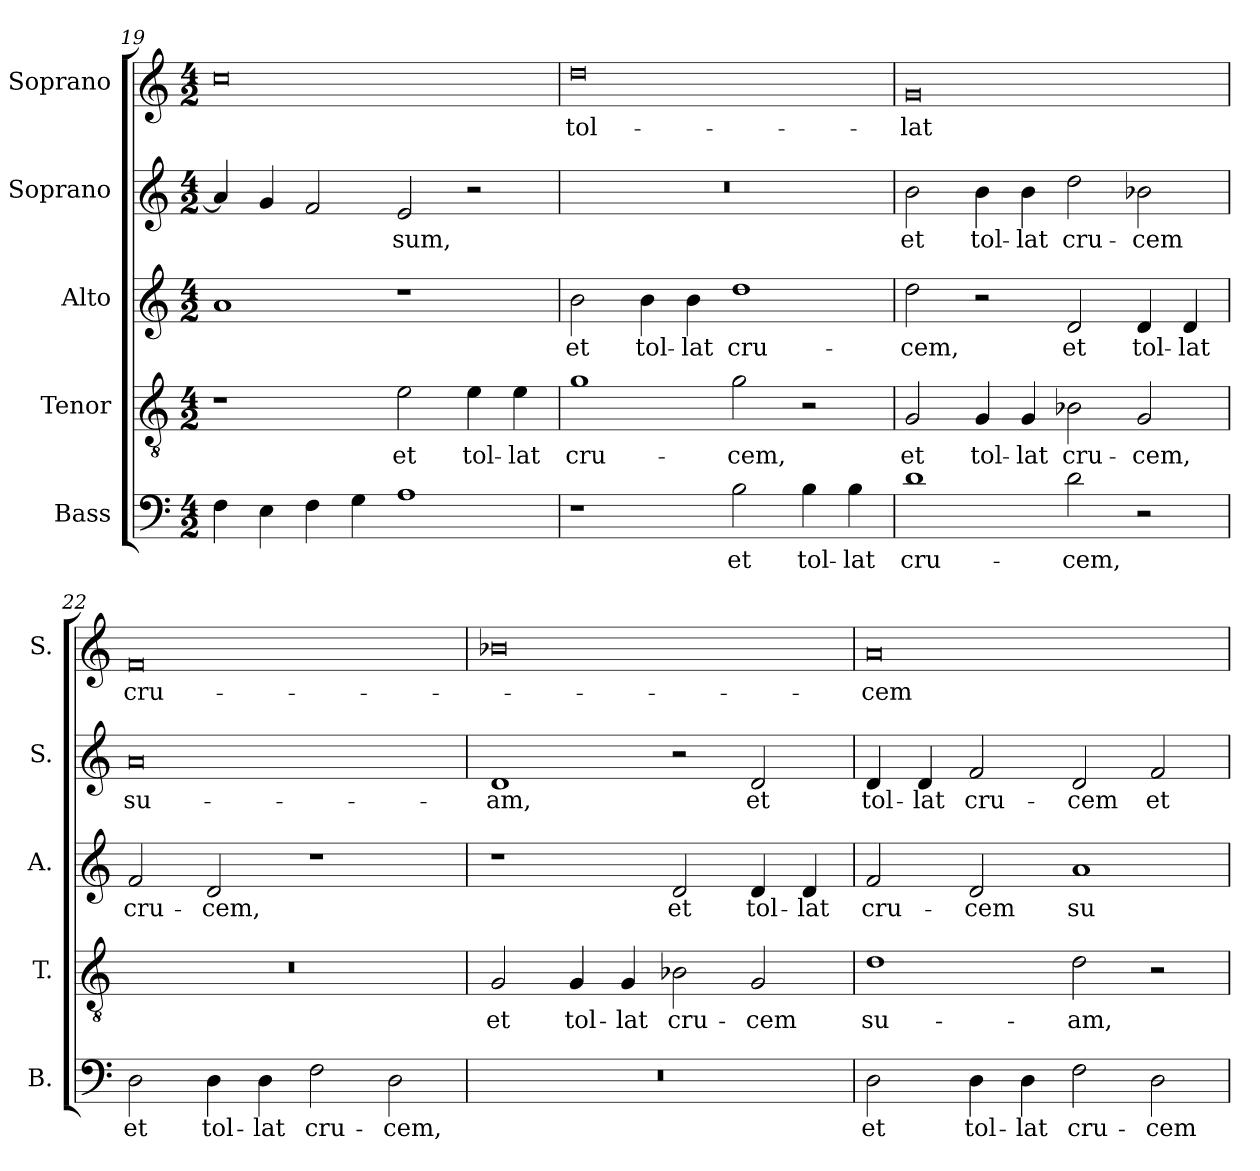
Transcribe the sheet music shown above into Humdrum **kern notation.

**kern	**text	**kern	**text	**kern	**text	**kern	**text	**kern	**text
*part5	*part5	*part4	*part4	*part3	*part3	*part2	*part2	*part1	*part1
*staff5	*staff5	*staff4	*staff4	*staff3	*staff3	*staff2	*staff2	*staff1	*staff1
*I"Bass	*	*I"Tenor	*	*I"Alto	*	*I"Soprano	*	*I"Soprano	*
*I'B.	*	*I'T.	*	*I'A.	*	*I'S.	*	*I'S.	*
*clefF4	*	*clefGv2	*	*clefG2	*	*clefG2	*	*clefG2	*
*	*	*ITrd7c12	*	*	*	*	*	*	*
*k[]	*	*k[]	*	*k[]	*	*k[]	*	*k[]	*
*C:	*	*C:	*	*C:	*	*C:	*	*C:	*
*M4/2	*	*M4/2	*	*M4/2	*	*M4/2	*	*M4/2	*
=19	=19	=19	=19	=19	=19	=19	=19	=19	=19
4Fi\	.	1r	.	1ai	.	4ai/]	.	0cci	.
4Ei\	.	.	.	.	.	4gi/	.	.	.
4Fi\	.	.	.	.	.	2fi/	.	.	.
4Gi\	.	.	.	.	.	.	.	.	.
!	!	!	!LO:LY:b:color=#000000	!	!	!	!	!	!
!	!	!	!	!	!	!	!LO:LY:b:color=#000000	!	!
1Ai	.	2Ei\	et	1r	.	2ei/	-sum,	.	.
!	!	!	!LO:LY:b:color=#000000	!	!	!	!	!	!
.	.	4Ei\	tol-	.	.	2r	.	.	.
!	!	!	!LO:LY:b:color=#000000	!	!	!	!	!	!
.	.	4Ei\	-lat	.	.	.	.	.	.
=20	=20	=20	=20	=20	=20	=20	=20	=20	=20
!	!	!	!LO:LY:b:color=#000000	!	!	!	!	!	!
!	!	!	!	!	!LO:LY:b:color=#000000	!LO:N:vis=1	!	!	!
!	!	!	!	!	!	!	!	!	!LO:LY:b:color=#000000
1r	.	1Gi	cru-	2bi\	et	0r	.	0ddi	tol-
!	!	!	!	!	!LO:LY:b:color=#000000	!	!	!	!
.	.	.	.	4bi\	tol-	.	.	.	.
!	!	!	!	!	!LO:LY:b:color=#000000	!	!	!	!
.	.	.	.	4bi\	-lat	.	.	.	.
!	!LO:LY:b:color=#000000	!	!	!	!	!	!	!	!
!	!	!	!LO:LY:b:color=#000000	!	!	!	!	!	!
!	!	!	!	!	!LO:LY:b:color=#000000	!	!	!	!
2Bi\	et	2Gi\	-cem,	1ddi	cru-	.	.	.	.
!	!LO:LY:b:color=#000000	!	!	!	!	!	!	!	!
4Bi\	tol-	2r	.	.	.	.	.	.	.
!	!LO:LY:b:color=#000000	!	!	!	!	!	!	!	!
4Bi\	-lat	.	.	.	.	.	.	.	.
!!LO:PB:g=z
=21	=21	=21	=21	=21	=21	=21	=21	=21	=21
!	!LO:LY:b:color=#000000	!	!	!	!	!	!	!	!
!	!	!	!LO:LY:b:color=#000000	!	!	!	!	!	!
!	!	!	!	!	!LO:LY:b:color=#000000	!	!	!	!
!	!	!	!	!	!	!	!LO:LY:b:color=#000000	!	!
!	!	!	!	!	!	!	!	!	!LO:LY:b:color=#000000
1di	cru-	2GGi/	et	2ddi\	-cem,	2bi\	et	0gi	-lat
!	!	!	!LO:LY:b:color=#000000	!	!	!	!	!	!
!	!	!	!	!	!	!	!LO:LY:b:color=#000000	!	!
.	.	4GGi/	tol-	2r	.	4bi\	tol-	.	.
!	!	!	!LO:LY:b:color=#000000	!	!	!	!	!	!
!	!	!	!	!	!	!	!LO:LY:b:color=#000000	!	!
.	.	4GGi/	-lat	.	.	4bi\	-lat	.	.
!	!LO:LY:b:color=#000000	!	!	!	!	!	!	!	!
!	!	!	!LO:LY:b:color=#000000	!	!	!	!	!	!
!	!	!	!	!	!LO:LY:b:color=#000000	!	!	!	!
!	!	!	!	!	!	!	!LO:LY:b:color=#000000	!	!
2di\	-cem,	2BB-Xi\	cru-	2di/	et	2ddi\	cru-	.	.
!	!	!	!LO:LY:b:color=#000000	!	!	!	!	!	!
!	!	!	!	!	!LO:LY:b:color=#000000	!	!	!	!
!	!	!	!	!	!	!	!LO:LY:b:color=#000000	!	!
2r	.	2GGi/	-cem,	4di/	tol-	2b-Xi\	-cem	.	.
!	!	!	!	!	!LO:LY:b:color=#000000	!	!	!	!
.	.	.	.	4di/	-lat	.	.	.	.
=22	=22	=22	=22	=22	=22	=22	=22	=22	=22
!	!LO:LY:b:color=#000000	!LO:N:vis=1	!	!	!	!	!	!	!
!	!	!	!	!	!LO:LY:b:color=#000000	!	!	!	!
!	!	!	!	!	!	!	!LO:LY:b:color=#000000	!	!
!	!	!	!	!	!	!	!	!	!LO:LY:b:color=#000000
2Di\	et	0r	.	2fi/	cru-	0ai	su-	0fi	cru-
!	!LO:LY:b:color=#000000	!	!	!	!	!	!	!	!
!	!	!	!	!	!LO:LY:b:color=#000000	!	!	!	!
4Di\	tol-	.	.	2di/	-cem,	.	.	.	.
!	!LO:LY:b:color=#000000	!	!	!	!	!	!	!	!
4Di\	-lat	.	.	.	.	.	.	.	.
!	!LO:LY:b:color=#000000	!	!	!	!	!	!	!	!
2Fi\	cru-	.	.	1r	.	.	.	.	.
!	!LO:LY:b:color=#000000	!	!	!	!	!	!	!	!
2Di\	-cem,	.	.	.	.	.	.	.	.
=23	=23	=23	=23	=23	=23	=23	=23	=23	=23
!LO:N:vis=1	!	!	!	!	!	!	!	!	!
!	!	!	!LO:LY:b:color=#000000	!	!	!	!	!	!
!	!	!	!	!	!	!	!LO:LY:b:color=#000000	!	!
0r	.	2GGi/	et	1r	.	1di	-am,	0b-Xi	.
!	!	!	!LO:LY:b:color=#000000	!	!	!	!	!	!
.	.	4GGi/	tol-	.	.	.	.	.	.
!	!	!	!LO:LY:b:color=#000000	!	!	!	!	!	!
.	.	4GGi/	-lat	.	.	.	.	.	.
!	!	!	!LO:LY:b:color=#000000	!	!	!	!	!	!
!	!	!	!	!	!LO:LY:b:color=#000000	!	!	!	!
.	.	2BB-Xi\	cru-	2di/	et	2r	.	.	.
!	!	!	!LO:LY:b:color=#000000	!	!	!	!	!	!
!	!	!	!	!	!LO:LY:b:color=#000000	!	!	!	!
!	!	!	!	!	!	!	!LO:LY:b:color=#000000	!	!
.	.	2GGi/	-cem	4di/	tol-	2di/	et	.	.
!	!	!	!	!	!LO:LY:b:color=#000000	!	!	!	!
.	.	.	.	4di/	-lat	.	.	.	.
=24	=24	=24	=24	=24	=24	=24	=24	=24	=24
!	!LO:LY:b:color=#000000	!	!	!	!	!	!	!	!
!	!	!	!LO:LY:b:color=#000000	!	!	!	!	!	!
!	!	!	!	!	!LO:LY:b:color=#000000	!	!	!	!
!	!	!	!	!	!	!	!LO:LY:b:color=#000000	!	!
!	!	!	!	!	!	!	!	!	!LO:LY:b:color=#000000
2Di\	et	1Di	su-	2fi/	cru-	4di/	tol-	0ai	-cem
!	!	!	!	!	!	!	!LO:LY:b:color=#000000	!	!
.	.	.	.	.	.	4di/	-lat	.	.
!	!LO:LY:b:color=#000000	!	!	!	!	!	!	!	!
!	!	!	!	!	!LO:LY:b:color=#000000	!	!	!	!
!	!	!	!	!	!	!	!LO:LY:b:color=#000000	!	!
4Di\	tol-	.	.	2di/	-cem	2fi/	cru-	.	.
!	!LO:LY:b:color=#000000	!	!	!	!	!	!	!	!
4Di\	-lat	.	.	.	.	.	.	.	.
!	!LO:LY:b:color=#000000	!	!	!	!	!	!	!	!
!	!	!	!LO:LY:b:color=#000000	!	!	!	!	!	!
!	!	!	!	!	!LO:LY:b:color=#000000	!	!	!	!
!	!	!	!	!	!	!	!LO:LY:b:color=#000000	!	!
2Fi\	cru-	2Di\	-am,	1ai	su-	2di/	-cem	.	.
!	!LO:LY:b:color=#000000	!	!	!	!	!	!	!	!
!	!	!	!	!	!	!	!LO:LY:b:color=#000000	!	!
2Di\	-cem	2r	.	.	.	2fi/	et	.	.
=	=	=	=	=	=	=	=	=	=
*-	*-	*-	*-	*-	*-	*-	*-	*-	*-
